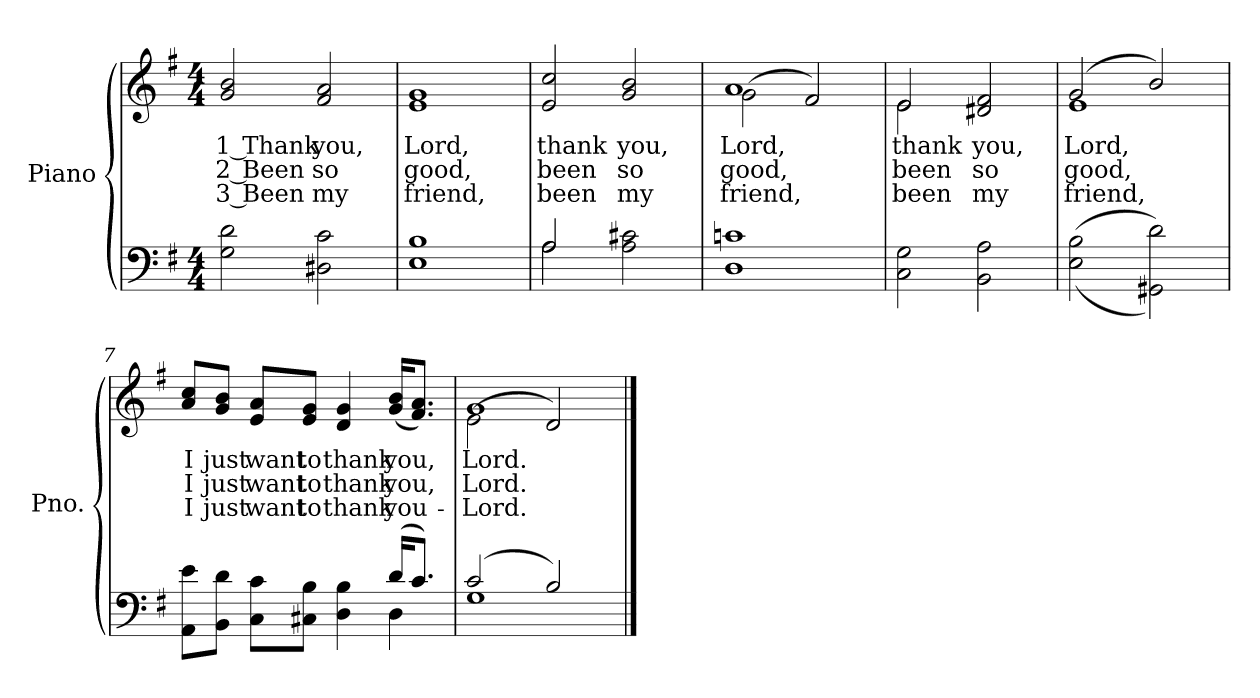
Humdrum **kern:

**kern	**kern	**text	**text	**text
*part2	*part1	*part1	*part1	*part1
*staff2	*staff1	*staff1	*staff1	*staff1
*I"Piano	*I"Piano	*	*	*
*I'Pno.	*I'Pno.	*	*	*
!!LO:PB:g=z
*clefF4	*clefG2	*	*	*
*k[f#]	*k[f#]	*	*	*
*G:	*G:	*	*	*
*M4/4	*M4/4	*	*	*
=1	=1	=1	=1	=1
!	!	!LO:LY:b:color=#000000	!LO:LY:b:color=#000000	!LO:LY:b:color=#000000
2Gi\ 2di	2gi/ 2bi	1 Thank	2 Been	3 Been
!	!	!LO:LY:b:color=#000000	!LO:LY:b:color=#000000	!LO:LY:b:color=#000000
2D#Xi\ 2ci	2f#i/ 2ai	you,	so	my
=2	=2	=2	=2	=2
!	!	!LO:LY:b:color=#000000	!LO:LY:b:color=#000000	!LO:LY:b:color=#000000
1Ei 1Bi	1ei 1gi	Lord,	good,	friend,
=3	=3	=3	=3	=3
*^	*	*	*	*
!	!	!	!LO:LY:b:color=#000000	!LO:LY:b:color=#000000	!LO:LY:b:color=#000000
2Ai/	2Ai\	2ei/ 2cci	thank	been	been
!	!	!	!LO:LY:b:color=#000000	!LO:LY:b:color=#000000	!LO:LY:b:color=#000000
2Ai\ 2c#Xi	2ryy	2gi/ 2bi	you,	so	my
*v	*v	*	*	*	*
=4	=4	=4	=4	=4
*^	*	*	*	*
!	!	!	!LO:LY:b:color=#000000	!LO:LY:b:color=#000000	!LO:LY:b:color=#000000
*v	*v	*^	*	*	*
1Di 1cni	1ai	(2gi\	Lord,	good,	friend,
.	.	2f#i/)	.	.	.
=5	=5	=5	=5	=5	=5
!	!	!	!LO:LY:b:color=#000000	!LO:LY:b:color=#000000	!LO:LY:b:color=#000000
2Ci\ 2Gi	2ei/	2ei\	thank	been	been
!	!	!	!LO:LY:b:color=#000000	!LO:LY:b:color=#000000	!LO:LY:b:color=#000000
2BBi\ 2Ai	2d#Xi/ 2f#i	2ryy	you,	so	my
!!LO:LB:g=z	!!
=6	=6	=6	=6	=6	=6
!	!	!	!LO:LY:b:color=#000000	!LO:LY:b:color=#000000	!LO:LY:b:color=#000000
((2Ei\ 2Bi	(2gi/	1ei	Lord,	good,	friend,
2GG#Xi\ 2di))	2bi/)	.	.	.	.
*	*v	*v	*	*	*
=7	=7	=7	=7	=7
*^	*	*	*	*
!	!	!	!LO:LY:b:color=#000000	!LO:LY:b:color=#000000	!LO:LY:b:color=#000000
8AAi\ 8ei\L	2.ryy	8ai/ 8cci/L	I	I	I
!	!	!	!LO:LY:b:color=#000000	!LO:LY:b:color=#000000	!LO:LY:b:color=#000000
8BBi\ 8di\J	.	8gi/ 8bi/J	just	just	just
!	!	!	!LO:LY:b:color=#000000	!LO:LY:b:color=#000000	!LO:LY:b:color=#000000
8Ci\ 8ci\L	.	8ei/ 8ai/L	want	want	want
!	!	!	!LO:LY:b:color=#000000	!LO:LY:b:color=#000000	!LO:LY:b:color=#000000
8C#Xi\ 8Bi\J	.	8ei/ 8gi/J	to	to	to
!	!	!	!LO:LY:b:color=#000000	!LO:LY:b:color=#000000	!LO:LY:b:color=#000000
4Di\ 4Bi	.	4di/ 4gi	thank	thank	thank
!	!	!	!LO:LY:b:color=#000000	!LO:LY:b:color=#000000	!LO:LY:b:color=#000000
(16di/KL	4Di\	(16gi/ 16bi/KL	you,	you,	you-
8.ci/J)	.	8.f#i/ 8.ai/J)	.	.	.
=8	=8	=8	=8	=8	=8
!	!	!	!LO:LY:b:color=#000000	!LO:LY:b:color=#000000	!LO:LY:b:color=#000000
*	*	*^	*	*	*
(2ci/	1Gi	1gi	(2ei\	Lord.	Lord.	-Lord.
2Bi/)	.	.	2di/)	.	.	.
*v	*v	*	*	*	*	*
*	*v	*v	*	*	*
==	==	==	==	==
*-	*-	*-	*-	*-
